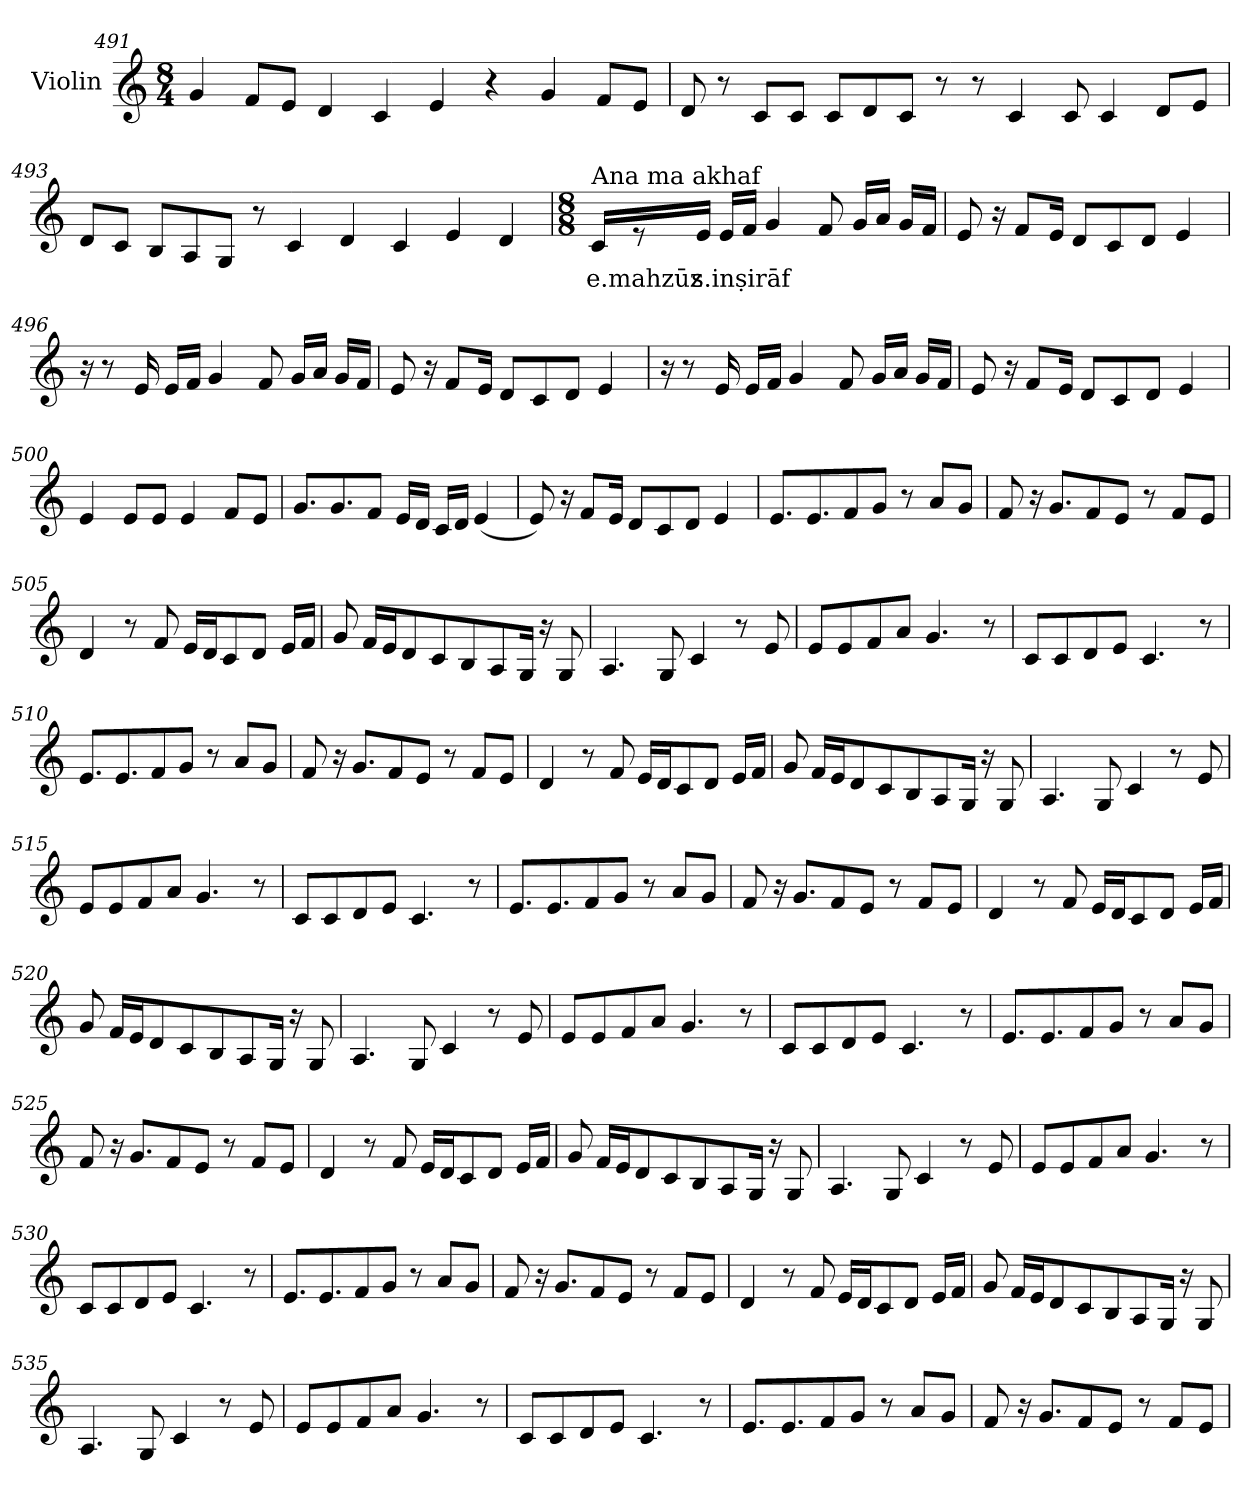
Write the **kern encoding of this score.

**kern	**text
*part1	*part1
*staff1	*staff1
*I"Violin	*
*clefG2	*
*k[]	*
*M8/4	*
=491	=491
4g/	.
8f/L	.
8e/J	.
4d/	.
4c/	.
4e/	.
4r	.
4g/	.
8f/L	.
8e/J	.
!!LO:LB:g=z
=492	=492
8d/	.
8r	.
8c/L	.
8c/J	.
8c/L	.
8d/	.
8c/J	.
8r	.
8r	.
4c/	.
8c/	.
4c/	.
8d/L	.
8e/J	.
=493	=493
8d/L	.
8c/J	.
8B/L	.
8A/	.
8G/J	.
8r	.
4c/	.
4d/	.
4c/	.
4e/	.
4d/	.
!!LO:LB:g=z
=494	=494
*M8/8	*
*MM80	*
!LO:TX:a:t=Ana ma akhaf	!
!	!LO:LY:b
16c/LL	e.mahzūz
8r	.
!	!LO:LY:b
16e/JJ	s.inṣirāf
16e/LL	.
16f/JJ	.
4g/	.
8f/	.
16g/LL	.
16a/JJ	.
16g/LL	.
16f/JJ	.
=495	=495
8e/	.
16r	.
8f/L	.
16e/Jk	.
8d/L	.
8c/	.
8d/J	.
4e/	.
=496	=496
16r	.
8r	.
16e/	.
16e/LL	.
16f/JJ	.
4g/	.
8f/	.
16g/LL	.
16a/JJ	.
16g/LL	.
16f/JJ	.
!!LO:LB:g=z
=497	=497
8e/	.
16r	.
8f/L	.
16e/Jk	.
8d/L	.
8c/	.
8d/J	.
4e/	.
!!LO:PB:g=z
=498	=498
16r	.
8r	.
16e/	.
16e/LL	.
16f/JJ	.
4g/	.
8f/	.
16g/LL	.
16a/JJ	.
16g/LL	.
16f/JJ	.
=499	=499
8e/	.
16r	.
8f/L	.
16e/Jk	.
8d/L	.
8c/	.
8d/J	.
4e/	.
=500	=500
4e/	.
8e/L	.
8e/J	.
4e/	.
8f/L	.
8e/J	.
=501	=501
8.g/L	.
8.g/	.
8f/J	.
16e/LL	.
16d/JJ	.
16c/LL	.
16d/JJ	.
(<4e/	.
!!LO:PB:g=z
=502	=502
8e/)	.
16r	.
8f/L	.
16e/Jk	.
8d/L	.
8c/	.
8d/J	.
4e/	.
=503	=503
8.e/L	.
8.e/	.
8f/	.
8g/J	.
8r	.
8a/L	.
8g/J	.
=504	=504
8f/	.
16r	.
8.g/L	.
8f/	.
8e/J	.
8r	.
8f/L	.
8e/J	.
=505	=505
4d/	.
8r	.
8f/	.
16e/LL	.
16d/J	.
8c/	.
8d/J	.
16e/LL	.
16f/JJ	.
!!LO:LB:g=z
=506	=506
8g/	.
16f/LL	.
16e/J	.
8d/	.
8c/	.
8B/	.
8A/	.
16G/Jk	.
16r	.
8G/	.
=507	=507
4.A/	.
8G/	.
4c/	.
8r	.
8e/	.
=508	=508
8e/L	.
8e/	.
8f/	.
8a/J	.
4.g/	.
8r	.
=509	=509
8c/L	.
8c/	.
8d/	.
8e/J	.
4.c/	.
8r	.
!!LO:LB:g=z
=510	=510
8.e/L	.
8.e/	.
8f/	.
8g/J	.
8r	.
8a/L	.
8g/J	.
=511	=511
8f/	.
16r	.
8.g/L	.
8f/	.
8e/J	.
8r	.
8f/L	.
8e/J	.
=512	=512
4d/	.
8r	.
8f/	.
16e/LL	.
16d/J	.
8c/	.
8d/J	.
16e/LL	.
16f/JJ	.
=513	=513
8g/	.
16f/LL	.
16e/J	.
8d/	.
8c/	.
8B/	.
8A/	.
16G/Jk	.
16r	.
8G/	.
!!LO:LB:g=z
=514	=514
4.A/	.
8G/	.
4c/	.
8r	.
8e/	.
=515	=515
8e/L	.
8e/	.
8f/	.
8a/J	.
4.g/	.
8r	.
=516	=516
8c/L	.
8c/	.
8d/	.
8e/J	.
4.c/	.
8r	.
=517	=517
8.e/L	.
8.e/	.
8f/	.
8g/J	.
8r	.
8a/L	.
8g/J	.
!!LO:LB:g=z
=518	=518
8f/	.
16r	.
8.g/L	.
8f/	.
8e/J	.
8r	.
8f/L	.
8e/J	.
=519	=519
4d/	.
8r	.
8f/	.
16e/LL	.
16d/J	.
8c/	.
8d/J	.
16e/LL	.
16f/JJ	.
=520	=520
8g/	.
16f/LL	.
16e/J	.
8d/	.
8c/	.
8B/	.
8A/	.
16G/Jk	.
16r	.
8G/	.
=521	=521
4.A/	.
8G/	.
4c/	.
8r	.
8e/	.
!!LO:LB:g=z
=522	=522
8e/L	.
8e/	.
8f/	.
8a/J	.
4.g/	.
8r	.
=523	=523
8c/L	.
8c/	.
8d/	.
8e/J	.
4.c/	.
8r	.
=524	=524
8.e/L	.
8.e/	.
8f/	.
8g/J	.
8r	.
8a/L	.
8g/J	.
=525	=525
8f/	.
16r	.
8.g/L	.
8f/	.
8e/J	.
8r	.
8f/L	.
8e/J	.
!!LO:LB:g=z
=526	=526
4d/	.
8r	.
8f/	.
16e/LL	.
16d/J	.
8c/	.
8d/J	.
16e/LL	.
16f/JJ	.
=527	=527
8g/	.
16f/LL	.
16e/J	.
8d/	.
8c/	.
8B/	.
8A/	.
16G/Jk	.
16r	.
8G/	.
=528	=528
4.A/	.
8G/	.
4c/	.
8r	.
8e/	.
=529	=529
8e/L	.
8e/	.
8f/	.
8a/J	.
4.g/	.
8r	.
!!LO:LB:g=z
=530	=530
8c/L	.
8c/	.
8d/	.
8e/J	.
4.c/	.
8r	.
=531	=531
8.e/L	.
8.e/	.
8f/	.
8g/J	.
8r	.
8a/L	.
8g/J	.
=532	=532
8f/	.
16r	.
8.g/L	.
8f/	.
8e/J	.
8r	.
8f/L	.
8e/J	.
=533	=533
4d/	.
8r	.
8f/	.
16e/LL	.
16d/J	.
8c/	.
8d/J	.
16e/LL	.
16f/JJ	.
!!LO:PB:g=z
=534	=534
8g/	.
16f/LL	.
16e/J	.
8d/	.
8c/	.
8B/	.
8A/	.
16G/Jk	.
16r	.
8G/	.
=535	=535
4.A/	.
8G/	.
4c/	.
8r	.
8e/	.
=536	=536
8e/L	.
8e/	.
8f/	.
8a/J	.
4.g/	.
8r	.
=537	=537
8c/L	.
8c/	.
8d/	.
8e/J	.
4.c/	.
8r	.
!!LO:LB:g=z
=538	=538
8.e/L	.
8.e/	.
8f/	.
8g/J	.
8r	.
8a/L	.
8g/J	.
=539	=539
8f/	.
16r	.
8.g/L	.
8f/	.
8e/J	.
8r	.
8f/L	.
8e/J	.
=	=
*-	*-
